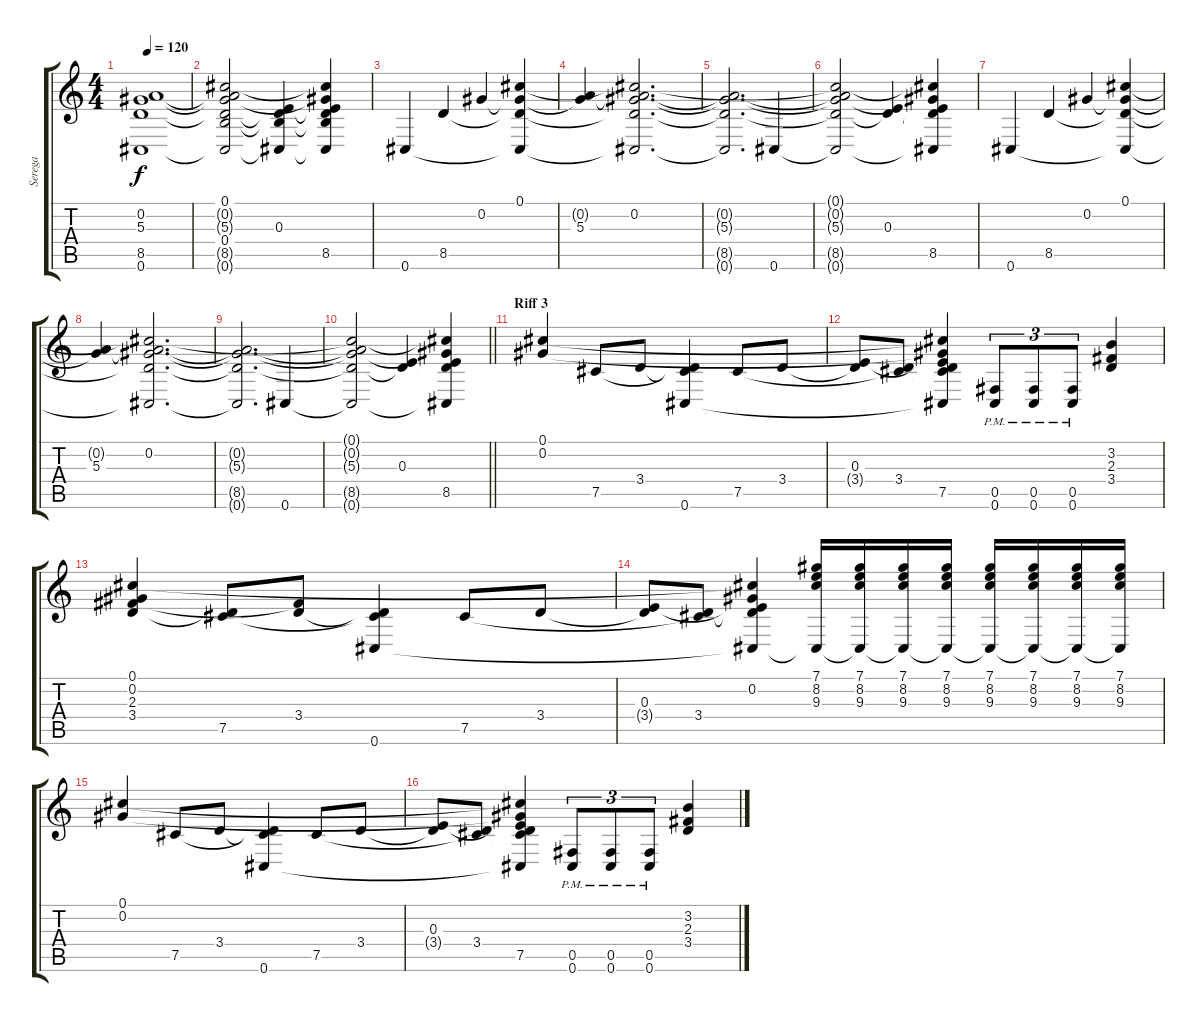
\track ("Serega" "Serega") {instrument distortionguitar}
\staff {score tabs}
\tuning (Db4 Ab3 E3 B2 Gb2 Db2) {hide}
\ts (4 4)
\tempo 120
\clef g2
\ks c
(0.2{t} 5.3{t} 8.5{t} 0.6{t}).1{dy f} |
(0.1{t} 0.2{t} 5.3{t} 0.4 8.5{t} 0.6{t}).2 (0.3 0.4{t} 8.5{t} 0.6{t}).4 (0.1{t} 0.2{t} 0.3{t} 0.4{t} 8.5 0.6{t}).4 |
0.6.4 8.5.4 0.2.4 (0.1 0.2{t} 8.5{t} 0.6{t}).4 |
(0.2{t} 5.3).4 (0.1{t} 0.2 5.3{t} 8.5{t} 0.6{t}).2{d} |
(0.2{t} 5.3{t} 8.5{t} 0.6{t}).2{d} 0.6.4 |
(0.1{t} 0.2{t} 5.3{t} 8.5{t} 0.6{t}).2 (0.3 8.5{t}).4 (0.1{t} 0.2{t} 0.3{t} 8.5 0.6{t}).4 |
0.6.4 8.5.4 0.2.4 (0.1 0.2{t} 8.5{t} 0.6{t}).4 |
(0.2{t} 5.3).4 (0.1{t} 0.2 5.3{t} 8.5{t} 0.6{t}).2{d} |
(0.2{t} 5.3{t} 8.5{t} 0.6{t}).2{d} 0.6.4 |
\barLineRight lightlight
(0.1{t} 0.2{t} 5.3{t} 8.5{t} 0.6{t}).2 (0.3 8.5{t}).4 (0.1{t} 0.2{t} 0.3{t} 8.5 0.6{t}).4 |
\section ("" "Riff 3")
(0.1 0.2).4 7.5.8 3.4.8 (3.4{t} 7.5{t} 0.6).4 7.5.8 3.4.8 |
(0.3 3.4{t}).8 (3.4 7.5{t}).8 (0.1{t} 0.2{t} 0.3{t} 3.4{t} 7.5 0.6{t}).4 (0.5{pm} 0.6{pm}).8{tu (3 2)} (0.5{pm} 0.6{pm}).8{tu (3 2)} (0.5{pm} 0.6{pm}).8{tu (3 2)} (3.2 2.3 3.4).4 |
(0.1 0.2 2.3 3.4).4 (3.4{t} 7.5).8 (2.3{t} 3.4).8 (3.4{t} 7.5{t} 0.6).4 7.5.8 3.4.8 |
(0.3 3.4{t}).8 (3.4 7.5{t}).8 (0.1{t} 0.2 0.3{t} 3.4{t} 0.6{t}).4 (7.1 8.2 9.3 0.6{t}).16 (7.1 8.2 9.3 0.6{t}).16 (7.1 8.2 9.3 0.6{t}).16 (7.1 8.2 9.3 0.6{t}).16 (7.1 8.2 9.3 0.6{t}).16 (7.1 8.2 9.3 0.6{t}).16 (7.1 8.2 9.3 0.6{t}).16 (7.1 8.2 9.3 0.6{t}).16 |
(0.1 0.2).4 7.5.8 3.4.8 (3.4{t} 7.5{t} 0.6).4 7.5.8 3.4.8 |
(0.3 3.4{t}).8 (3.4 7.5{t}).8 (0.1{t} 0.2{t} 0.3{t} 3.4{t} 7.5 0.6{t}).4 (0.5{pm} 0.6{pm}).8{tu (3 2)} (0.5{pm} 0.6{pm}).8{tu (3 2)} (0.5{pm} 0.6{pm}).8{tu (3 2)} (3.2 2.3 3.4).4
